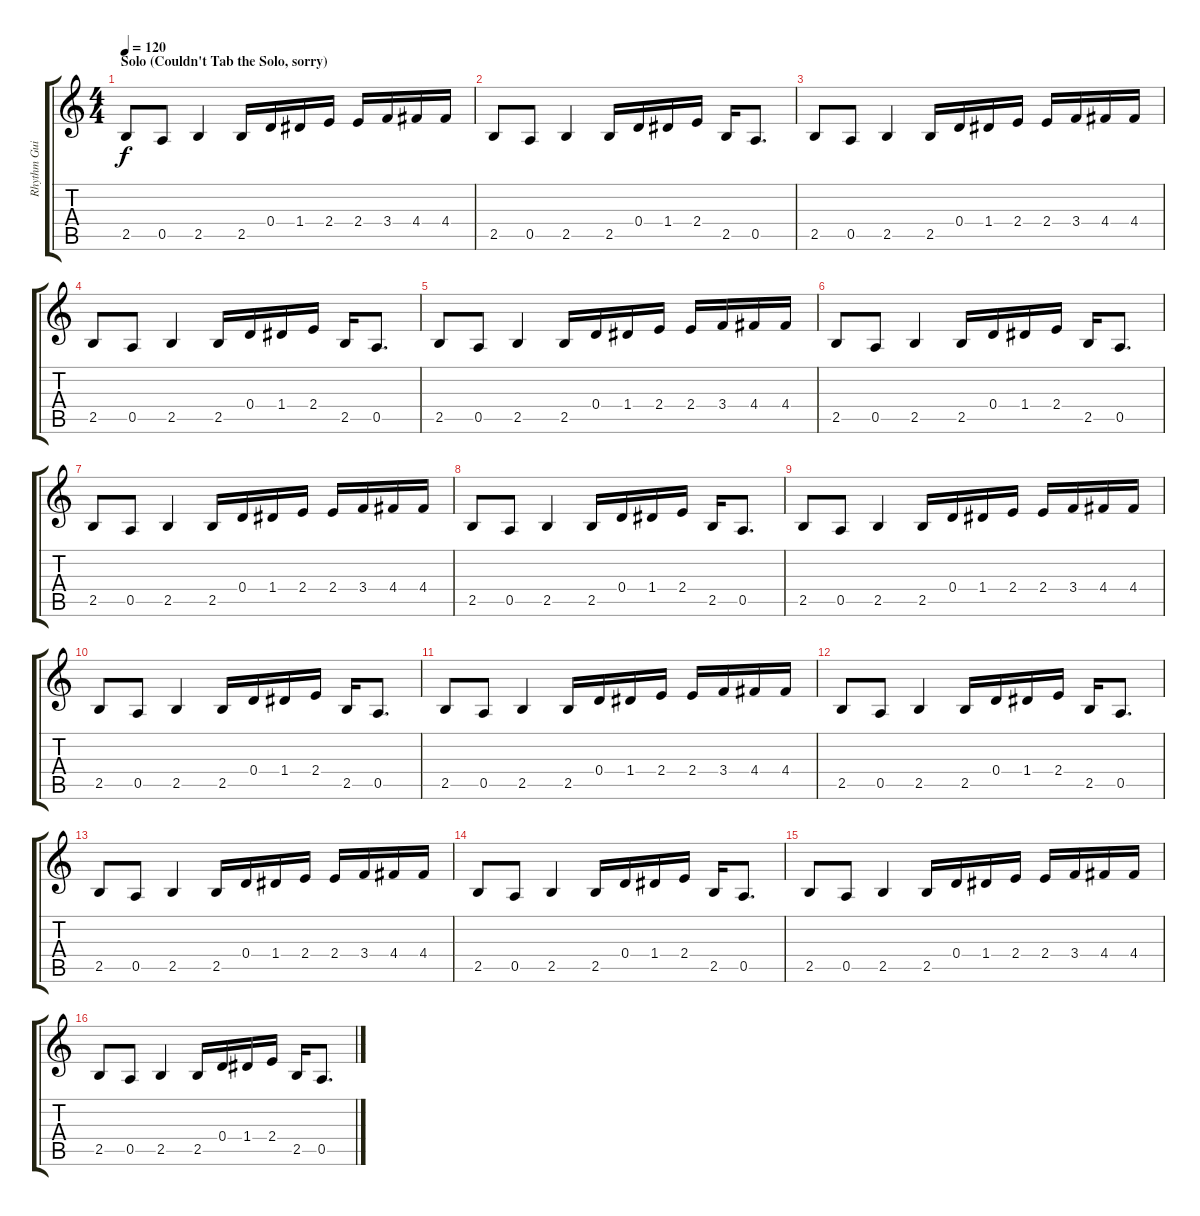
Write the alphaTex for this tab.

\track ("Rhythm Guitar" "Rhythm Gui") {instrument distortionguitar}
\staff {score tabs}
\tuning (E4 B3 G3 D3 A2 E2) {hide}
\ts (4 4)
\section ("" "Solo (Couldn't Tab the Solo, sorry)")
\tempo 120
\clef g2
\ks c
2.5.8{dy f} 0.5.8 2.5.4 2.5.16 0.4.16 1.4.16 2.4.16 2.4.16 3.4.16 4.4.16 4.4.16 |
2.5.8 0.5.8 2.5.4 2.5.16 0.4.16 1.4.16 2.4.16 2.5.16 0.5.8{d} |
2.5.8 0.5.8 2.5.4 2.5.16 0.4.16 1.4.16 2.4.16 2.4.16 3.4.16 4.4.16 4.4.16 |
2.5.8 0.5.8 2.5.4 2.5.16 0.4.16 1.4.16 2.4.16 2.5.16 0.5.8{d} |
2.5.8 0.5.8 2.5.4 2.5.16 0.4.16 1.4.16 2.4.16 2.4.16 3.4.16 4.4.16 4.4.16 |
2.5.8 0.5.8 2.5.4 2.5.16 0.4.16 1.4.16 2.4.16 2.5.16 0.5.8{d} |
2.5.8 0.5.8 2.5.4 2.5.16 0.4.16 1.4.16 2.4.16 2.4.16 3.4.16 4.4.16 4.4.16 |
2.5.8 0.5.8 2.5.4 2.5.16 0.4.16 1.4.16 2.4.16 2.5.16 0.5.8{d} |
2.5.8 0.5.8 2.5.4 2.5.16 0.4.16 1.4.16 2.4.16 2.4.16 3.4.16 4.4.16 4.4.16 |
2.5.8 0.5.8 2.5.4 2.5.16 0.4.16 1.4.16 2.4.16 2.5.16 0.5.8{d} |
2.5.8 0.5.8 2.5.4 2.5.16 0.4.16 1.4.16 2.4.16 2.4.16 3.4.16 4.4.16 4.4.16 |
2.5.8 0.5.8 2.5.4 2.5.16 0.4.16 1.4.16 2.4.16 2.5.16 0.5.8{d} |
2.5.8 0.5.8 2.5.4 2.5.16 0.4.16 1.4.16 2.4.16 2.4.16 3.4.16 4.4.16 4.4.16 |
2.5.8 0.5.8 2.5.4 2.5.16 0.4.16 1.4.16 2.4.16 2.5.16 0.5.8{d} |
2.5.8 0.5.8 2.5.4 2.5.16 0.4.16 1.4.16 2.4.16 2.4.16 3.4.16 4.4.16 4.4.16 |
2.5.8 0.5.8 2.5.4 2.5.16 0.4.16 1.4.16 2.4.16 2.5.16 0.5.8{d}
